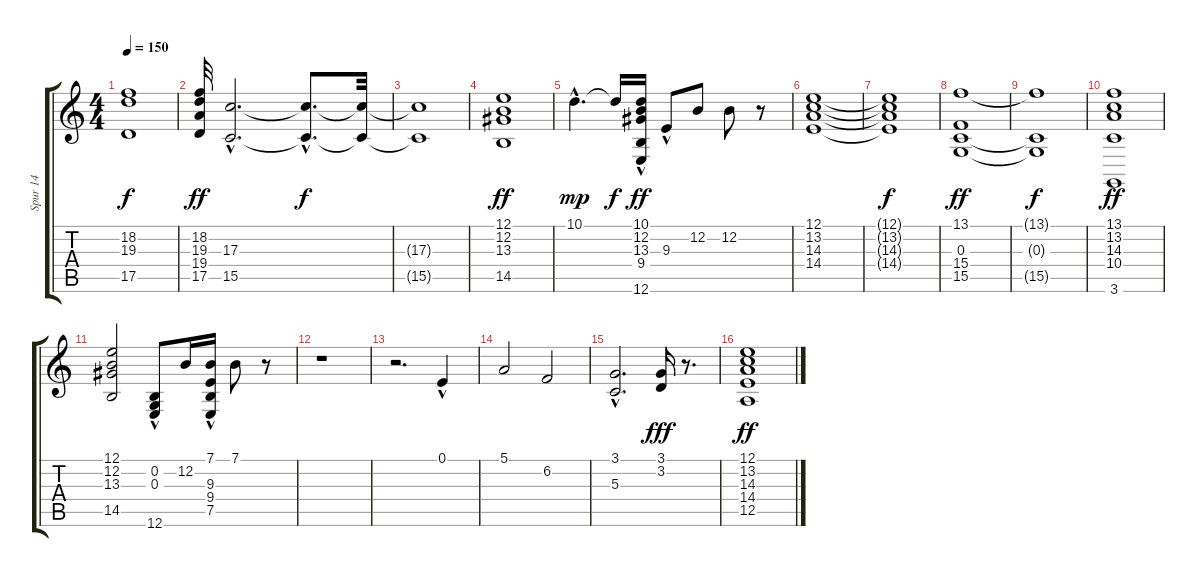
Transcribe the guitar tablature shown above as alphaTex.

\track ("Spur 14" "Spur 14") {instrument pad7halo}
\staff {score tabs}
\tuning (E4 B3 G3 D3 A2 E2) {hide}
\ts (4 4)
\tempo 150
\clef g2
\ks c
(18.2{t} 19.3{t} 17.5{t}).1{dy f} |
(18.2 19.3 19.4 17.5).32{dy ff} (17.3{hac} 15.5{hac}).2{d} (17.3{hac t} 15.5{hac t}).8{d dy f} (17.3{t} 15.5{t}).32 |
(17.3{t} 15.5{t}).1 |
(12.1 12.2 13.3 14.5).1{dy ff} |
10.1{hac}.4{d dy mp} 10.1{t}.16{dy f} (10.1 12.2 13.3 9.4{hac} 12.6{hac}).16{dy ff} 9.3{hac}.8 12.2.8 12.2.8 r.8 |
(12.1 13.2 14.3 14.4).1 |
(12.1{t} 13.2{t} 14.3{t} 14.4{t}).1{dy f} |
(13.1 0.3 15.4 15.5).1{dy ff} |
(13.1{t} 0.3{t} 15.5{t}).1{dy f} |
(13.1 13.2 14.3 10.4 3.6).1{dy ff} |
(12.1 12.2 13.3 14.5).2 (0.2{hac} 0.3{hac} 12.6{hac}).8 12.2.16 (7.1 9.3{hac} 9.4{hac} 7.5{hac}).16 7.1.8 r.8 |
r.1 |
r.2{d} 0.1{hac}.4 |
5.1.2 6.2.2 |
(3.1{hac} 5.3{hac}).2{d} (3.1 3.2).16{dy fff} r.8{d} |
(12.1 13.2 14.3 14.4 12.5).1{dy ff}
